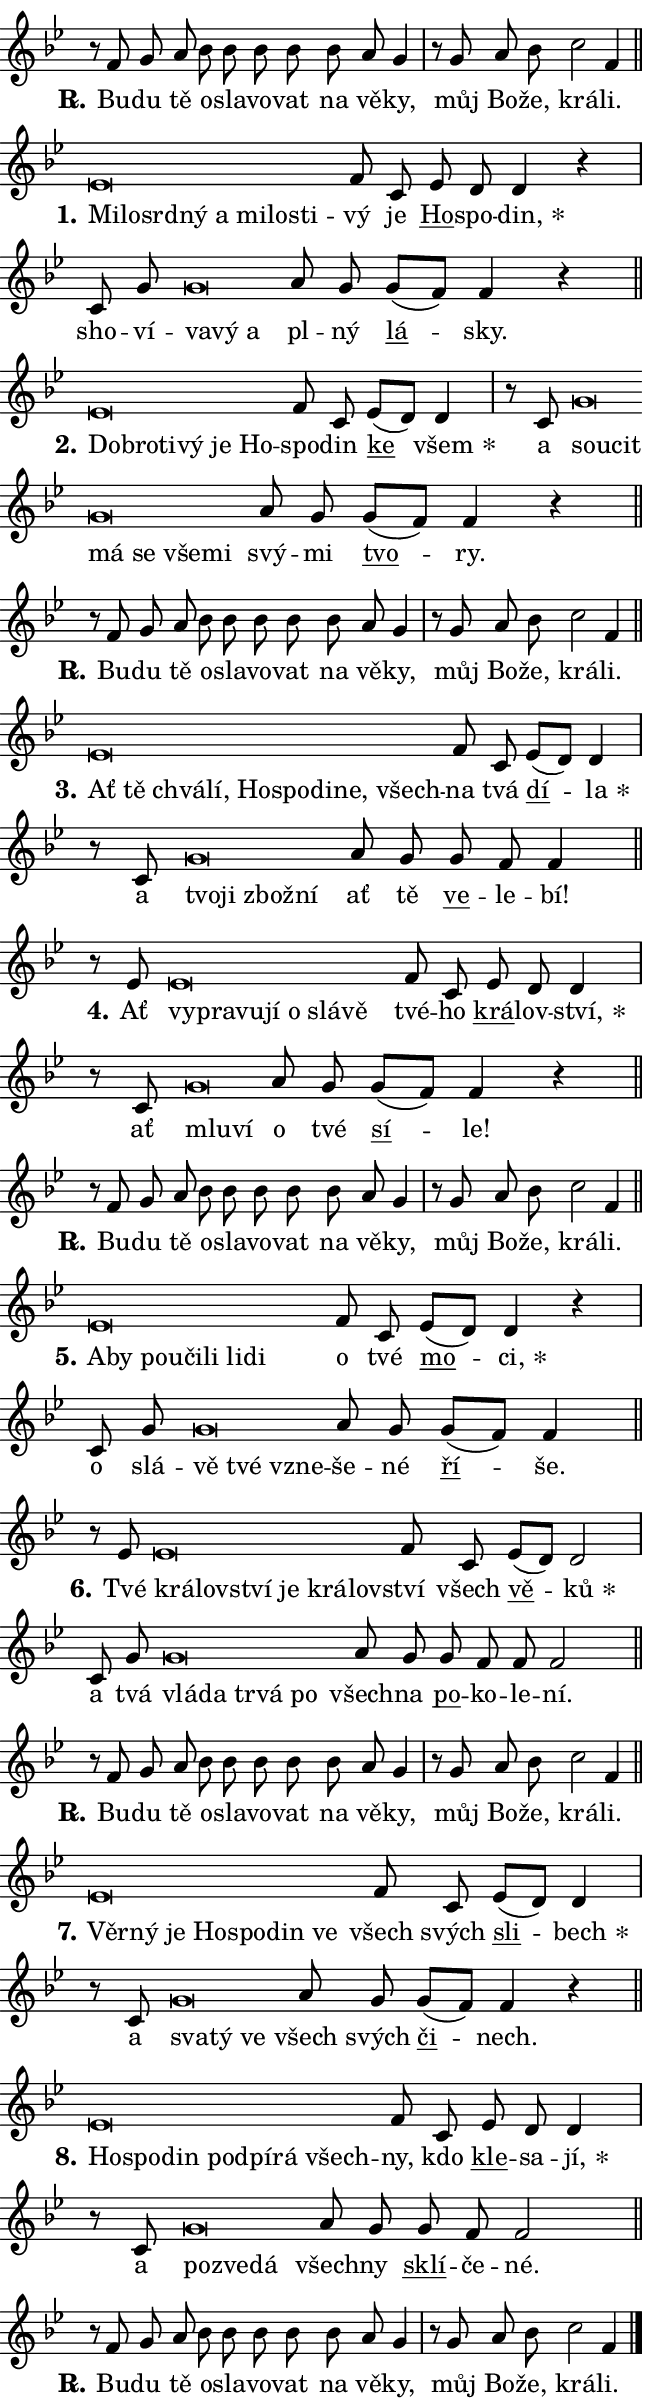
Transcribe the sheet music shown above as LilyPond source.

\version "2.24.0"
\header { tagline = "" }
\paper {
  indent = 0\cm
  top-margin = 0\cm
  right-margin = 0.13\cm % to fit lyric hyphens
  bottom-margin = 0\cm
  left-margin = 0\cm
  paper-width = 11\cm
  page-breaking = #ly:one-page-breaking
  system-system-spacing.basic-distance = #11
  score-system-spacing.basic-distance = #11
  ragged-last = ##f
}


%% Author: Thomas Morley
%% https://lists.gnu.org/archive/html/lilypond-user/2020-05/msg00002.html
#(define (line-position grob)
"Returns position of @var[grob} in current system:
   @code{'start}, if at first time-step
   @code{'end}, if at last time-step
   @code{'middle} otherwise
"
  (let* ((col (ly:item-get-column grob))
         (ln (ly:grob-object col 'left-neighbor))
         (rn (ly:grob-object col 'right-neighbor))
         (col-to-check-left (if (ly:grob? ln) ln col))
         (col-to-check-right (if (ly:grob? rn) rn col))
         (break-dir-left
           (and
             (ly:grob-property col-to-check-left 'non-musical #f)
             (ly:item-break-dir col-to-check-left)))
         (break-dir-right
           (and
             (ly:grob-property col-to-check-right 'non-musical #f)
             (ly:item-break-dir col-to-check-right))))
        (cond ((eqv? 1 break-dir-left) 'start)
              ((eqv? -1 break-dir-right) 'end)
              (else 'middle))))

#(define (tranparent-at-line-position vctor)
  (lambda (grob)
  "Relying on @code{line-position} select the relevant enry from @var{vctor}.
Used to determine transparency,"
    (case (line-position grob)
      ((end) (not (vector-ref vctor 0)))
      ((middle) (not (vector-ref vctor 1)))
      ((start) (not (vector-ref vctor 2))))))

noteHeadBreakVisibility =
#(define-music-function (break-visibility)(vector?)
"Makes @code{NoteHead}s transparent relying on @var{break-visibility}"
#{
  \override NoteHead.transparent =
    #(tranparent-at-line-position break-visibility)
#})

#(define delete-ledgers-for-transparent-note-heads
  (lambda (grob)
    "Reads whether a @code{NoteHead} is transparent.
If so this @code{NoteHead} is removed from @code{'note-heads} from
@var{grob}, which is supposed to be @code{LedgerLineSpanner}.
As a result ledgers are not printed for this @code{NoteHead}"
    (let* ((nhds-array (ly:grob-object grob 'note-heads))
           (nhds-list
             (if (ly:grob-array? nhds-array)
                 (ly:grob-array->list nhds-array)
                 '()))
           ;; Relies on the transparent-property being done before
           ;; Staff.LedgerLineSpanner.after-line-breaking is executed.
           ;; This is fragile ...
           (to-keep
             (remove
               (lambda (nhd)
                 (ly:grob-property nhd 'transparent #f))
               nhds-list)))
      ;; TODO find a better method to iterate over grob-arrays, similiar
      ;; to filter/remove etc for lists
      ;; For now rebuilt from scratch
      (set! (ly:grob-object grob 'note-heads)  '())
      (for-each
        (lambda (nhd)
          (ly:pointer-group-interface::add-grob grob 'note-heads nhd))
        to-keep))))

squashNotes = {
  \override NoteHead.X-extent = #'(-0.2 . 0.2)
  \override NoteHead.Y-extent = #'(-0.75 . 0)
  \override NoteHead.stencil =
    #(lambda (grob)
       (let ((pos (ly:grob-property grob 'staff-position)))
         (begin
           (if (< pos -7) (display "ERROR: Lower brevis then expected\n") (display ""))
           (if (<= pos -6) ly:text-interface::print ly:note-head::print))))
}
unSquashNotes = {
  \revert NoteHead.X-extent
  \revert NoteHead.Y-extent
  \revert NoteHead.stencil
}

hideNotes = \noteHeadBreakVisibility #begin-of-line-visible
unHideNotes = \noteHeadBreakVisibility #all-visible

% work-around for resetting accidentals
% https://lilypond.org/doc/v2.23/Documentation/notation/displaying-rhythms#unmetered-music
cadenzaMeasure = {
  \cadenzaOff
  \partial 1024 s1024
  \cadenzaOn
}

#(define-markup-command (accent layout props text) (markup?)
  "Underline accented syllable"
  (interpret-markup layout props
    #{\markup \override #'(offset . 4.3) \underline { #text }#}))

responsum = \markup \concat {
  "R" \hspace #-1.05 \path #0.1 #'((moveto 0 0.07) (lineto 0.9 0.8)) \hspace #0.05 "."
}

spaceSize = #0.6828661417322834 % exact space size for TeX Gyre Schola

\layout {
  \context {
    \Staff
    \remove "Time_signature_engraver"
    \override LedgerLineSpanner.after-line-breaking = #delete-ledgers-for-transparent-note-heads
  }
  \context {
    \Lyrics {
      \override LyricSpace.minimum-distance = \spaceSize
      \override LyricText.font-name = #"TeX Gyre Schola"
      \override LyricText.font-size = 1
      \override StanzaNumber.font-name = #"TeX Gyre Schola Bold"
      \override StanzaNumber.font-size = 1
    }
  }
  \context {
    \Score 
    \override NoteHead.text =
      #(lambda (grob) 
        (let ((pos (ly:grob-property grob 'staff-position)))
          #{\markup {
            \combine
              \halign #-0.55 \raise #(if (= pos -6) 0 0.5) \override #'(thickness . 2) \draw-line #'(3.2 . 0)
              \musicglyph "noteheads.sM1"
          }#}))
  }
}

% magnetic-lyrics.ily
%
%   written by
%     Jean Abou Samra <jean@abou-samra.fr>
%     Werner Lemberg <wl@gnu.org>
%
%   adapted by
%     Jiri Hon <jiri.hon@gmail.com>
%
% Version 2022-Apr-15

% https://www.mail-archive.com/lilypond-user@gnu.org/msg149350.html

#(define (Left_hyphen_pointer_engraver context)
   "Collect syllable-hyphen-syllable occurrences in lyrics and store
them in properties.  This engraver only looks to the left.  For
example, if the lyrics input is @code{foo -- bar}, it does the
following.

@itemize @bullet
@item
Set the @code{text} property of the @code{LyricHyphen} grob between
@q{foo} and @q{bar} to @code{foo}.

@item
Set the @code{left-hyphen} property of the @code{LyricText} grob with
text @q{foo} to the @code{LyricHyphen} grob between @q{foo} and
@q{bar}.
@end itemize

Use this auxiliary engraver in combination with the
@code{lyric-@/text::@/apply-@/magnetic-@/offset!} hook."
   (let ((hyphen #f)
         (text #f))
     (make-engraver
      (acknowledgers
       ((lyric-syllable-interface engraver grob source-engraver)
        (set! text grob)))
      (end-acknowledgers
       ((lyric-hyphen-interface engraver grob source-engraver)
        ;(when (not (grob::has-interface grob 'lyric-space-interface))
          (set! hyphen grob)));)
      ((stop-translation-timestep engraver)
       (when (and text hyphen)
         (ly:grob-set-object! text 'left-hyphen hyphen))
       (set! text #f)
       (set! hyphen #f)))))

#(define (lyric-text::apply-magnetic-offset! grob)
   "If the space between two syllables is less than the value in
property @code{LyricText@/.details@/.squash-threshold}, move the right
syllable to the left so that it gets concatenated with the left
syllable.

Use this function as a hook for
@code{LyricText@/.after-@/line-@/breaking} if the
@code{Left_@/hyphen_@/pointer_@/engraver} is active."
   (let ((hyphen (ly:grob-object grob 'left-hyphen #f)))
     (when hyphen
       (let ((left-text (ly:spanner-bound hyphen LEFT)))
         (when (grob::has-interface left-text 'lyric-syllable-interface)
           (let* ((common (ly:grob-common-refpoint grob left-text X))
                  (this-x-ext (ly:grob-extent grob common X))
                  (left-x-ext
                   (begin
                     ;; Trigger magnetism for left-text.
                     (ly:grob-property left-text 'after-line-breaking)
                     (ly:grob-extent left-text common X)))
                  ;; `delta` is the gap width between two syllables.
                  (delta (- (interval-start this-x-ext)
                            (interval-end left-x-ext)))
                  (details (ly:grob-property grob 'details))
                  (threshold (assoc-get 'squash-threshold details 0.2)))
             (when (< delta threshold)
               (let* (;; We have to manipulate the input text so that
                      ;; ligatures crossing syllable boundaries are not
                      ;; disabled.  For languages based on the Latin
                      ;; script this is essentially a beautification.
                      ;; However, for non-Western scripts it can be a
                      ;; necessity.
                      (lt (ly:grob-property left-text 'text))
                      (rt (ly:grob-property grob 'text))
                      (is-space (grob::has-interface hyphen 'lyric-space-interface))
                      (space (if is-space " " ""))
                      (extra-delta (if is-space spaceSize 0))
                      ;; Append new syllable.
                      (ltrt-space (if (and (string? lt) (string? rt))
                                (string-append lt space rt)
                                (make-concat-markup (list lt space rt))))
                      ;; Right-align `ltrt` to the right side.
                      (ltrt-space-markup (grob-interpret-markup
                               grob
                               (make-translate-markup
                                (cons (interval-length this-x-ext) 0)
                                (make-right-align-markup ltrt-space)))))
                 (begin
                   ;; Don't print `left-text`.
                   (ly:grob-set-property! left-text 'stencil #f)
                   ;; Set text and stencil (which holds all collected
                   ;; syllables so far) and shift it to the left.
                   (ly:grob-set-property! grob 'text ltrt-space)
                   (ly:grob-set-property! grob 'stencil ltrt-space-markup)
                   (ly:grob-translate-axis! grob (- (- delta extra-delta)) X))))))))))


#(define (lyric-hyphen::displace-bounds-first grob)
   ;; Make very sure this callback isn't triggered too early.
   (let ((left (ly:spanner-bound grob LEFT))
         (right (ly:spanner-bound grob RIGHT)))
     (ly:grob-property left 'after-line-breaking)
     (ly:grob-property right 'after-line-breaking)
     (ly:lyric-hyphen::print grob)))

squashThreshold = #0.4

\layout {
  \context {
    \Lyrics
    \consists #Left_hyphen_pointer_engraver
    \override LyricText.after-line-breaking =
      #lyric-text::apply-magnetic-offset!
    \override LyricHyphen.stencil = #lyric-hyphen::displace-bounds-first
    \override LyricText.details.squash-threshold = \squashThreshold
    \override LyricHyphen.minimum-distance = 0
    \override LyricHyphen.minimum-length = \squashThreshold
  }
}

squashText = \override LyricText.details.squash-threshold = 9999
unSquashText = \override LyricText.details.squash-threshold = \squashThreshold

leftText = \override LyricText.self-alignment-X = #LEFT
unLeftText = \revert LyricText.self-alignment-X

starOffset = #(lambda (grob) 
                (let ((x_offset (ly:self-alignment-interface::aligned-on-x-parent grob)))
                  (if (= x_offset 0) 0 (+ x_offset 1.2))))

star = #(define-music-function (syllable)(string?)
"Append star separator at the end of a syllable"
#{
  \once \override LyricText.X-offset = #starOffset
  \lyricmode { \markup {
    #syllable
    \override #'((font-name . "TeX Gyre Schola Bold")) \hspace #0.2 \lower #0.65 \larger "*"
  } }
#})

starAccent = #(define-music-function (syllable)(string?)
"Append star separator at the end of a syllable and make accent"
#{
  \once \override LyricText.X-offset = #starOffset
  \lyricmode { \markup {
    \accent #syllable
    \override #'((font-name . "TeX Gyre Schola Bold")) \hspace #0.2 \lower #0.65 \larger "*"
  } }
#})

breath = #(define-music-function (syllable)(string?)
"Append breathing indicator at the end of a syllable"
#{
  \lyricmode { \markup { #syllable "+" } }
#})

optionalBreath = #(define-music-function (syllable)(string?)
"Append optional breathing indicator at the end of a syllable"
#{
  \lyricmode { \markup { #syllable "(+)" } }
#})


\score {
    <<
        \new Voice = "melody" { \cadenzaOn \key bes \major \relative { r8 f' g a bes bes bes bes \bar "" bes a g4 \cadenzaMeasure \bar "|" r8 g a bes \bar "" c2 f,4 \cadenzaMeasure \bar "||" \break } }
        \new Lyrics \lyricsto "melody" { \lyricmode { \set stanza = \responsum
Bu -- du tě o -- sla -- vo -- vat na vě -- ky, můj Bo -- že, krá -- li. } }
    >>
    \layout {}
}

\score {
    <<
        \new Voice = "melody" { \cadenzaOn \key bes \major \relative { \squashNotes es'\breve*1/16 \hideNotes \breve*1/16 \bar "" \breve*1/16 \bar "" \breve*1/16 \bar "" \breve*1/16 \bar "" \breve*1/16 \bar "" \breve*1/16 \breve*1/16 \bar "" \unHideNotes \unSquashNotes f8 c \bar "" es d d4 r \cadenzaMeasure \bar "|" c8 g' \bar "" \squashNotes g\breve*1/16 \hideNotes \breve*1/16 \breve*1/16 \bar "" \unHideNotes \unSquashNotes a8 g \bar "" g[( f)] f4 r \cadenzaMeasure \bar "||" \break } }
        \new Lyrics \lyricsto "melody" { \lyricmode { \set stanza = "1."
\leftText Mi -- \squashText lo -- srd -- ný a mi -- lo -- sti -- \unLeftText \unSquashText vý je \markup \accent Ho -- spo -- \star din, sho -- ví -- \leftText va -- \squashText vý a \unLeftText \unSquashText pl -- ný \markup \accent lá -- sky. } }
    >>
    \layout {}
}

\score {
    <<
        \new Voice = "melody" { \cadenzaOn \key bes \major \relative { \squashNotes es'\breve*1/16 \hideNotes \breve*1/16 \bar "" \breve*1/16 \bar "" \breve*1/16 \bar "" \breve*1/16 \breve*1/16 \bar "" \unHideNotes \unSquashNotes f8 c \bar "" es[( d)] d4 \cadenzaMeasure \bar "|" r8 c8 \squashNotes g'\breve*1/16 \hideNotes \breve*1/16 \bar "" \breve*1/16 \bar "" \breve*1/16 \bar "" \breve*1/16 \breve*1/16 \bar "" \unHideNotes \unSquashNotes a8 g \bar "" g[( f)] f4 r \cadenzaMeasure \bar "||" \break } }
        \new Lyrics \lyricsto "melody" { \lyricmode { \set stanza = "2."
\leftText Dob -- \squashText ro -- ti -- vý je Ho -- \unLeftText \unSquashText spo -- din \markup \accent ke \star všem a \leftText sou -- \squashText cit má se vše -- mi \unLeftText \unSquashText svý -- mi \markup \accent tvo -- ry. } }
    >>
    \layout {}
}

\score {
    <<
        \new Voice = "melody" { \cadenzaOn \key bes \major \relative { r8 f' g a bes bes bes bes \bar "" bes a g4 \cadenzaMeasure \bar "|" r8 g a bes \bar "" c2 f,4 \cadenzaMeasure \bar "||" \break } }
        \new Lyrics \lyricsto "melody" { \lyricmode { \set stanza = \responsum
Bu -- du tě o -- sla -- vo -- vat na vě -- ky, můj Bo -- že, krá -- li. } }
    >>
    \layout {}
}

\score {
    <<
        \new Voice = "melody" { \cadenzaOn \key bes \major \relative { \squashNotes es'\breve*1/16 \hideNotes \breve*1/16 \bar "" \breve*1/16 \bar "" \breve*1/16 \bar "" \breve*1/16 \bar "" \breve*1/16 \bar "" \breve*1/16 \bar "" \breve*1/16 \breve*1/16 \bar "" \unHideNotes \unSquashNotes f8 c \bar "" es[( d)] d4 \cadenzaMeasure \bar "|" r8 c8 \squashNotes g'\breve*1/16 \hideNotes \breve*1/16 \bar "" \breve*1/16 \breve*1/16 \bar "" \unHideNotes \unSquashNotes a8 g \bar "" g f f4 \cadenzaMeasure \bar "||" \break } }
        \new Lyrics \lyricsto "melody" { \lyricmode { \set stanza = "3."
\leftText Ať \squashText tě chvá -- lí, Ho -- spo -- di -- ne, všech -- \unLeftText \unSquashText na tvá \markup \accent dí -- \star la a \leftText tvo -- \squashText ji zbož -- ní \unLeftText \unSquashText ať tě \markup \accent ve -- le -- bí! } }
    >>
    \layout {}
}

\score {
    <<
        \new Voice = "melody" { \cadenzaOn \key bes \major \relative { r8 es'8 \squashNotes es\breve*1/16 \hideNotes \breve*1/16 \bar "" \breve*1/16 \bar "" \breve*1/16 \bar "" \breve*1/16 \bar "" \breve*1/16 \breve*1/16 \bar "" \unHideNotes \unSquashNotes f8 c \bar "" es d d4 \cadenzaMeasure \bar "|" r8 c8 \squashNotes g'\breve*1/16 \hideNotes \breve*1/16 \bar "" \unHideNotes \unSquashNotes a8 g \bar "" g[( f)] f4 r \cadenzaMeasure \bar "||" \break } }
        \new Lyrics \lyricsto "melody" { \lyricmode { \set stanza = "4."
Ať \leftText vy -- \squashText pra -- vu -- jí o slá -- vě \unLeftText \unSquashText tvé -- ho \markup \accent krá -- lov -- \star ství, ať \leftText mlu -- \squashText ví \unLeftText \unSquashText o tvé \markup \accent sí -- le! } }
    >>
    \layout {}
}

\score {
    <<
        \new Voice = "melody" { \cadenzaOn \key bes \major \relative { r8 f' g a bes bes bes bes \bar "" bes a g4 \cadenzaMeasure \bar "|" r8 g a bes \bar "" c2 f,4 \cadenzaMeasure \bar "||" \break } }
        \new Lyrics \lyricsto "melody" { \lyricmode { \set stanza = \responsum
Bu -- du tě o -- sla -- vo -- vat na vě -- ky, můj Bo -- že, krá -- li. } }
    >>
    \layout {}
}

\score {
    <<
        \new Voice = "melody" { \cadenzaOn \key bes \major \relative { \squashNotes es'\breve*1/16 \hideNotes \breve*1/16 \bar "" \breve*1/16 \bar "" \breve*1/16 \bar "" \breve*1/16 \bar "" \breve*1/16 \bar "" \breve*1/16 \breve*1/16 \bar "" \unHideNotes \unSquashNotes f8 c \bar "" es[( d)] d4 r \cadenzaMeasure \bar "|" c8 g' \bar "" \squashNotes g\breve*1/16 \hideNotes \breve*1/16 \breve*1/16 \bar "" \unHideNotes \unSquashNotes a8 g \bar "" g[( f)] f4 \cadenzaMeasure \bar "||" \break } }
        \new Lyrics \lyricsto "melody" { \lyricmode { \set stanza = "5."
\leftText A -- \squashText by po -- u -- či -- li li -- di \unLeftText \unSquashText o tvé \markup \accent mo -- \star ci, o slá -- \leftText vě \squashText tvé vzne -- \unLeftText \unSquashText še -- né \markup \accent ří -- še. } }
    >>
    \layout {}
}

\score {
    <<
        \new Voice = "melody" { \cadenzaOn \key bes \major \relative { r8 es'8 \squashNotes es\breve*1/16 \hideNotes \breve*1/16 \bar "" \breve*1/16 \bar "" \breve*1/16 \bar "" \breve*1/16 \breve*1/16 \bar "" \unHideNotes \unSquashNotes f8 c \bar "" es[( d)] d2 \cadenzaMeasure \bar "|" c8 g' \bar "" \squashNotes g\breve*1/16 \hideNotes \breve*1/16 \bar "" \breve*1/16 \bar "" \breve*1/16 \breve*1/16 \bar "" \unHideNotes \unSquashNotes a8 g \bar "" g f f f2 \cadenzaMeasure \bar "||" \break } }
        \new Lyrics \lyricsto "melody" { \lyricmode { \set stanza = "6."
Tvé \leftText krá -- \squashText lov -- ství je krá -- lov -- \unLeftText \unSquashText ství všech \markup \accent vě -- \star ků a tvá \leftText vlá -- \squashText da tr -- vá po \unLeftText \unSquashText všech -- na \markup \accent po -- ko -- le -- ní. } }
    >>
    \layout {}
}

\score {
    <<
        \new Voice = "melody" { \cadenzaOn \key bes \major \relative { r8 f' g a bes bes bes bes \bar "" bes a g4 \cadenzaMeasure \bar "|" r8 g a bes \bar "" c2 f,4 \cadenzaMeasure \bar "||" \break } }
        \new Lyrics \lyricsto "melody" { \lyricmode { \set stanza = \responsum
Bu -- du tě o -- sla -- vo -- vat na vě -- ky, můj Bo -- že, krá -- li. } }
    >>
    \layout {}
}

\score {
    <<
        \new Voice = "melody" { \cadenzaOn \key bes \major \relative { \squashNotes es'\breve*1/16 \hideNotes \breve*1/16 \bar "" \breve*1/16 \bar "" \breve*1/16 \bar "" \breve*1/16 \bar "" \breve*1/16 \breve*1/16 \bar "" \unHideNotes \unSquashNotes f8 c \bar "" es[( d)] d4 \cadenzaMeasure \bar "|" r8 c8 \squashNotes g'\breve*1/16 \hideNotes \breve*1/16 \breve*1/16 \bar "" \unHideNotes \unSquashNotes a8 g \bar "" g[( f)] f4 r \cadenzaMeasure \bar "||" \break } }
        \new Lyrics \lyricsto "melody" { \lyricmode { \set stanza = "7."
\leftText Věr -- \squashText ný je Ho -- spo -- din ve \unLeftText \unSquashText všech svých \markup \accent sli -- \star bech a \leftText sva -- \squashText tý ve \unLeftText \unSquashText všech svých \markup \accent či -- nech. } }
    >>
    \layout {}
}

\score {
    <<
        \new Voice = "melody" { \cadenzaOn \key bes \major \relative { \squashNotes es'\breve*1/16 \hideNotes \breve*1/16 \bar "" \breve*1/16 \bar "" \breve*1/16 \bar "" \breve*1/16 \bar "" \breve*1/16 \breve*1/16 \bar "" \unHideNotes \unSquashNotes f8 c \bar "" es d d4 \cadenzaMeasure \bar "|" r8 c8 \squashNotes g'\breve*1/16 \hideNotes \breve*1/16 \breve*1/16 \bar "" \unHideNotes \unSquashNotes a8 g \bar "" g f f2 \cadenzaMeasure \bar "||" \break } }
        \new Lyrics \lyricsto "melody" { \lyricmode { \set stanza = "8."
\leftText Ho -- \squashText spo -- din pod -- pí -- rá všech -- \unLeftText \unSquashText ny, kdo \markup \accent kle -- sa -- \star jí, a \leftText po -- \squashText zve -- dá \unLeftText \unSquashText všech -- ny \markup \accent sklí -- če -- né. } }
    >>
    \layout {}
}

\score {
    <<
        \new Voice = "melody" { \cadenzaOn \key bes \major \relative { r8 f' g a bes bes bes bes \bar "" bes a g4 \cadenzaMeasure \bar "|" r8 g a bes \bar "" c2 f,4 \cadenzaMeasure \bar "||" \break } \bar "|." }
        \new Lyrics \lyricsto "melody" { \lyricmode { \set stanza = \responsum
Bu -- du tě o -- sla -- vo -- vat na vě -- ky, můj Bo -- že, krá -- li. } }
    >>
    \layout {}
}
